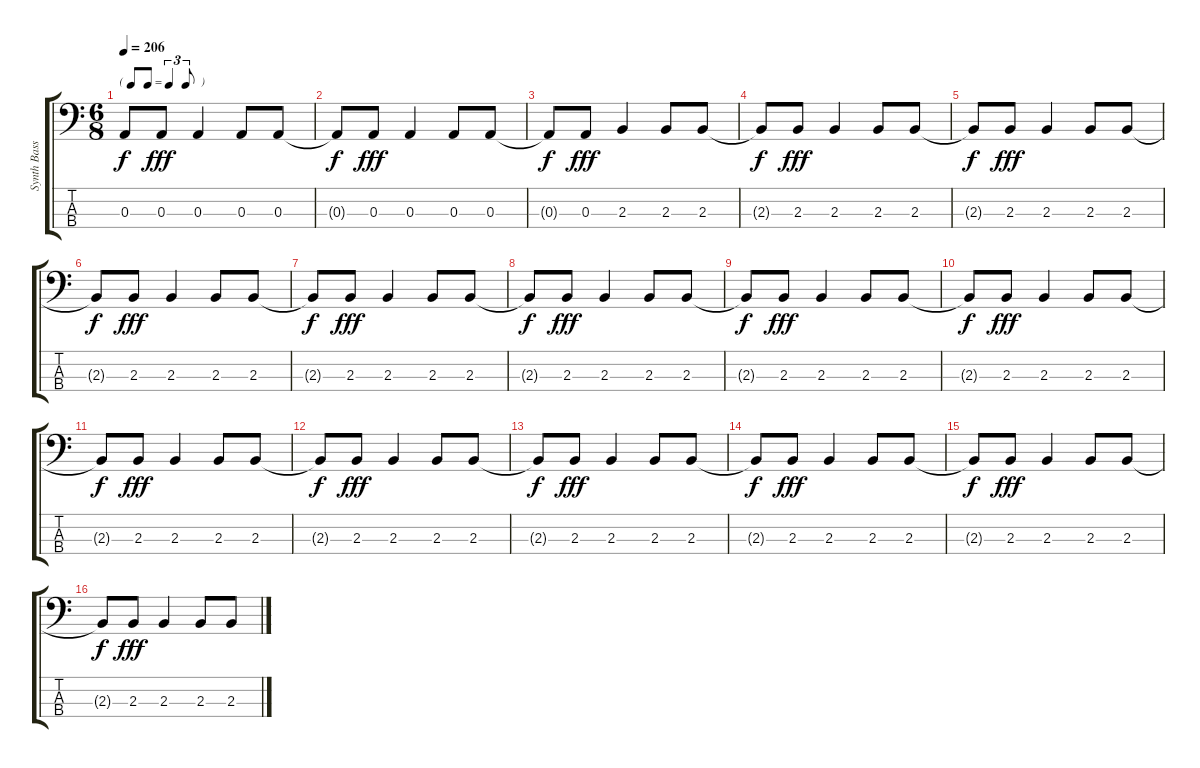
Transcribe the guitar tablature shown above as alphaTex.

\track ("Synth Bass 2 RC" "Synth Bass") {instrument synthbass2}
\staff {score tabs}
\tuning (G2 D2 A1 E1) {hide}
\ts (6 8)
\tf triplet8th
\tempo 206
\clef f4
\ks c
0.3{t}.8{dy f} 0.3.8{dy fff} 0.3.4 0.3.8 0.3.8 |
0.3{t}.8{dy f} 0.3.8{dy fff} 0.3.4 0.3.8 0.3.8 |
0.3{t}.8{dy f} 0.3.8{dy fff} 2.3.4 2.3.8 2.3.8 |
2.3{t}.8{dy f} 2.3.8{dy fff} 2.3.4 2.3.8 2.3.8 |
2.3{t}.8{dy f} 2.3.8{dy fff} 2.3.4 2.3.8 2.3.8 |
2.3{t}.8{dy f} 2.3.8{dy fff} 2.3.4 2.3.8 2.3.8 |
2.3{t}.8{dy f} 2.3.8{dy fff} 2.3.4 2.3.8 2.3.8 |
2.3{t}.8{dy f} 2.3.8{dy fff} 2.3.4 2.3.8 2.3.8 |
2.3{t}.8{dy f} 2.3.8{dy fff} 2.3.4 2.3.8 2.3.8 |
2.3{t}.8{dy f} 2.3.8{dy fff} 2.3.4 2.3.8 2.3.8 |
2.3{t}.8{dy f} 2.3.8{dy fff} 2.3.4 2.3.8 2.3.8 |
2.3{t}.8{dy f} 2.3.8{dy fff} 2.3.4 2.3.8 2.3.8 |
2.3{t}.8{dy f} 2.3.8{dy fff} 2.3.4 2.3.8 2.3.8 |
2.3{t}.8{dy f} 2.3.8{dy fff} 2.3.4 2.3.8 2.3.8 |
2.3{t}.8{dy f} 2.3.8{dy fff} 2.3.4 2.3.8 2.3.8 |
2.3{t}.8{dy f} 2.3.8{dy fff} 2.3.4 2.3.8 2.3.8
